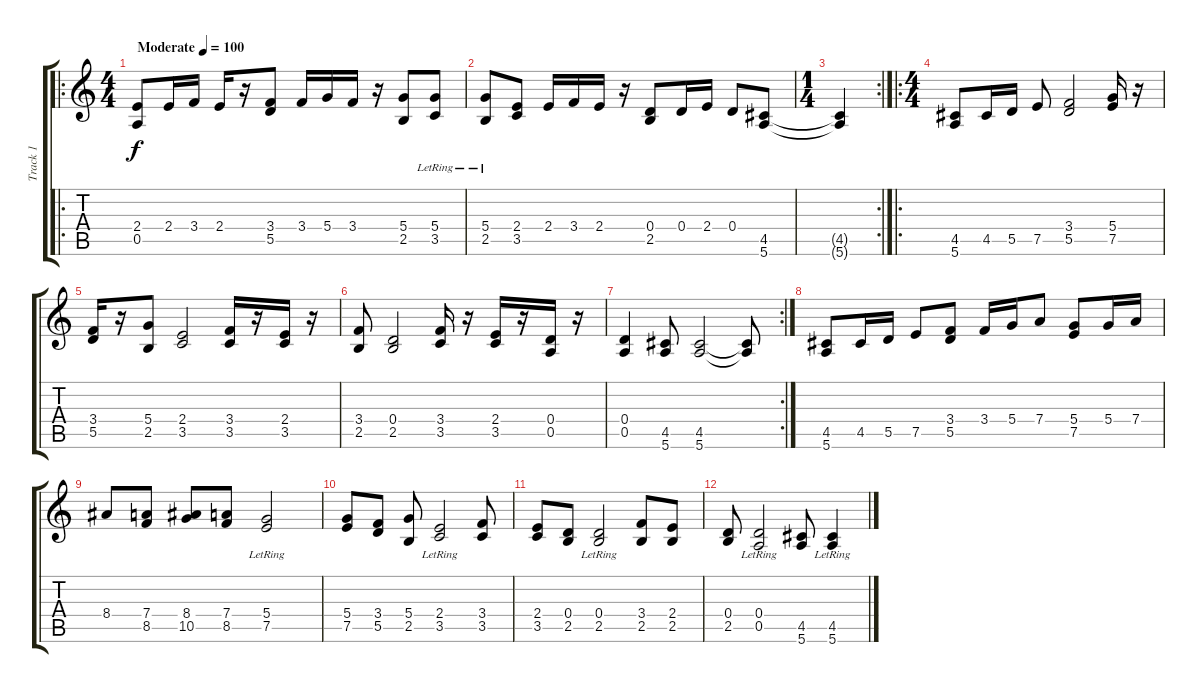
\track ("Track 1" "Track 1") {instrument acousticguitarnylon}
\staff {score tabs}
\tuning (E4 B3 G3 D3 A2 E2) {hide}
\ro
\ts (4 4)
\tempo (100 "Moderate")
\clef g2
\ks c
(2.4 0.5).8{dy f instrument acousticguitarnylon} 2.4.16 3.4.16 2.4.16 r.16 (3.4 5.5).8 3.4.16 5.4.16 3.4.16 r.16 (5.4 2.5).8 (5.4 3.5{lr}).8 |
(5.4 2.5{lr}).8 (2.4 3.5).8 2.4.16 3.4.16 2.4.16 r.16 (0.4 2.5).8 0.4.16 2.4.16 0.4.8 (4.5 5.6).8 |
\rc 2
\ts (1 4)
(4.5{t} 5.6{t}).4 |
\ro
\ts (4 4)
(4.5 5.6).8 4.5.16 5.5.16 7.5.8 (3.4 5.5).2 (5.4 7.5).16 r.16 |
(3.4 5.5).16 r.16 (5.4 2.5).8 (2.4 3.5).2 (3.4 3.5).16 r.16 (2.4 3.5).16 r.16 |
(3.4 2.5).8 (0.4 2.5).2 (3.4 3.5).16 r.16 (2.4 3.5).16 r.16 (0.4 0.5).16 r.16 |
\rc 2
(0.4 0.5).4 (4.5 5.6).8 (4.5 5.6).2 (4.5{t} 5.6{t}).8 |
(4.5 5.6).8 4.5.16 5.5.16 7.5.8 (3.4 5.5).8 3.4.16 5.4.16 7.4.8 (5.4 7.5).8 5.4.16 7.4.16 |
8.4.8 (7.4 8.5).8 (8.4 10.5).8 (7.4 8.5).8 (5.4{lr} 7.5{lr}).2 |
(5.4 7.5).8 (3.4 5.5).8 (5.4 2.5).8 (2.4 3.5{lr}).2 (3.4 3.5).8 |
(2.4 3.5).8 (0.4 2.5).8 (0.4 2.5{lr}).2 (3.4 2.5).8 (2.4 2.5).8 |
(0.4 2.5).8 (0.4 0.5{lr}).2 (4.5 5.6).8 (4.5{lr} 5.6).4
